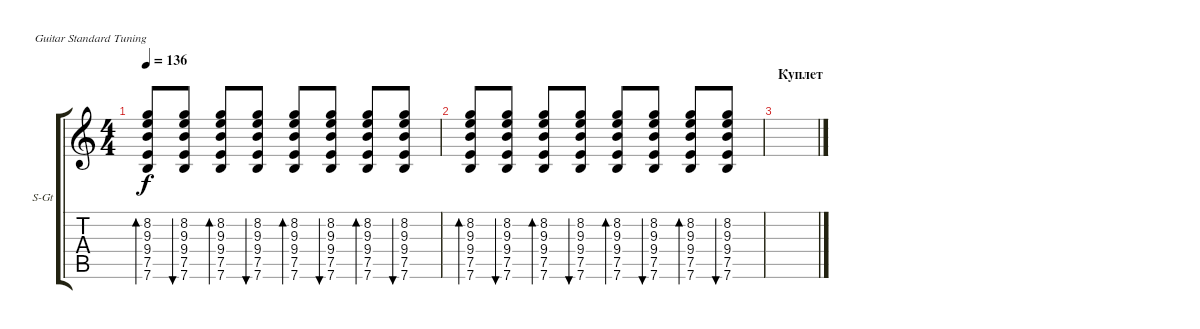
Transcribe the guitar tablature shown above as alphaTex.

\defaultSystemsLayout 4
\bracketExtendMode groupsimilarinstruments
\firstSystemTrackNameOrientation horizontal
\otherSystemsTrackNameOrientation horizontal
\track ("В. Бутусов (гитара)" "S-Gt") {instrument acousticguitarsteel}
\staff {score tabs}
\tuning (E4 B3 G3 D3 A2 E2)
\ts (4 4)
\tempo 136
\clef g2
\ks c
(7.6 7.5 9.4 9.3 8.2).8{bd 38 dy f} (7.6 7.5 9.4 9.3 8.2).8{bu 34} (7.6 7.5 9.4 9.3 8.2).8{bd 38} (7.6 7.5 9.4 9.3 8.2).8{bu 34} (7.6 7.5 9.4 9.3 8.2).8{bd 38} (7.6 7.5 9.4 9.3 8.2).8{bu 34} (7.6 7.5 9.4 9.3 8.2).8{bd 38} (7.6 7.5 9.4 9.3 8.2).8{bu 34} |
(7.6 7.5 9.4 9.3 8.2).8{bd 38} (7.6 7.5 9.4 9.3 8.2).8{bu 34} (7.6 7.5 9.4 9.3 8.2).8{bd 38} (7.6 7.5 9.4 9.3 8.2).8{bu 34} (7.6 7.5 9.4 9.3 8.2).8{bd 38} (7.6 7.5 9.4 9.3 8.2).8{bu 34} (7.6 7.5 9.4 9.3 8.2).8{bd 38} (7.6 7.5 9.4 9.3 8.2).8{bu 34} |
\section ("" "Куплет")
